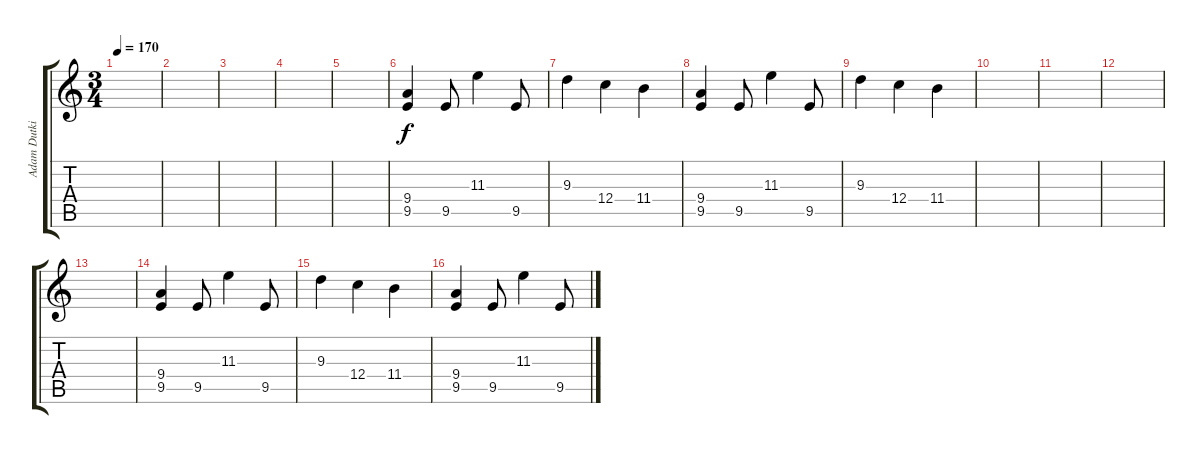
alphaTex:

\track ("Adam Dutkiewicz" "Adam Dutki") {instrument distortionguitar}
\staff {score tabs}
\tuning (D4 A3 F3 C3 G2 C2) {hide}
\ts (3 4)
\tempo 170
\clef g2
\ks c
|
|
|
|
|
(9.4 9.5).4{dy f} 9.5.8 11.3.4 9.5.8 |
9.3.4 12.4.4 11.4.4 |
(9.4 9.5).4 9.5.8 11.3.4 9.5.8 |
9.3.4 12.4.4 11.4.4 |
|
|
|
|
(9.4 9.5).4 9.5.8 11.3.4 9.5.8 |
9.3.4 12.4.4 11.4.4 |
(9.4 9.5).4 9.5.8 11.3.4 9.5.8
